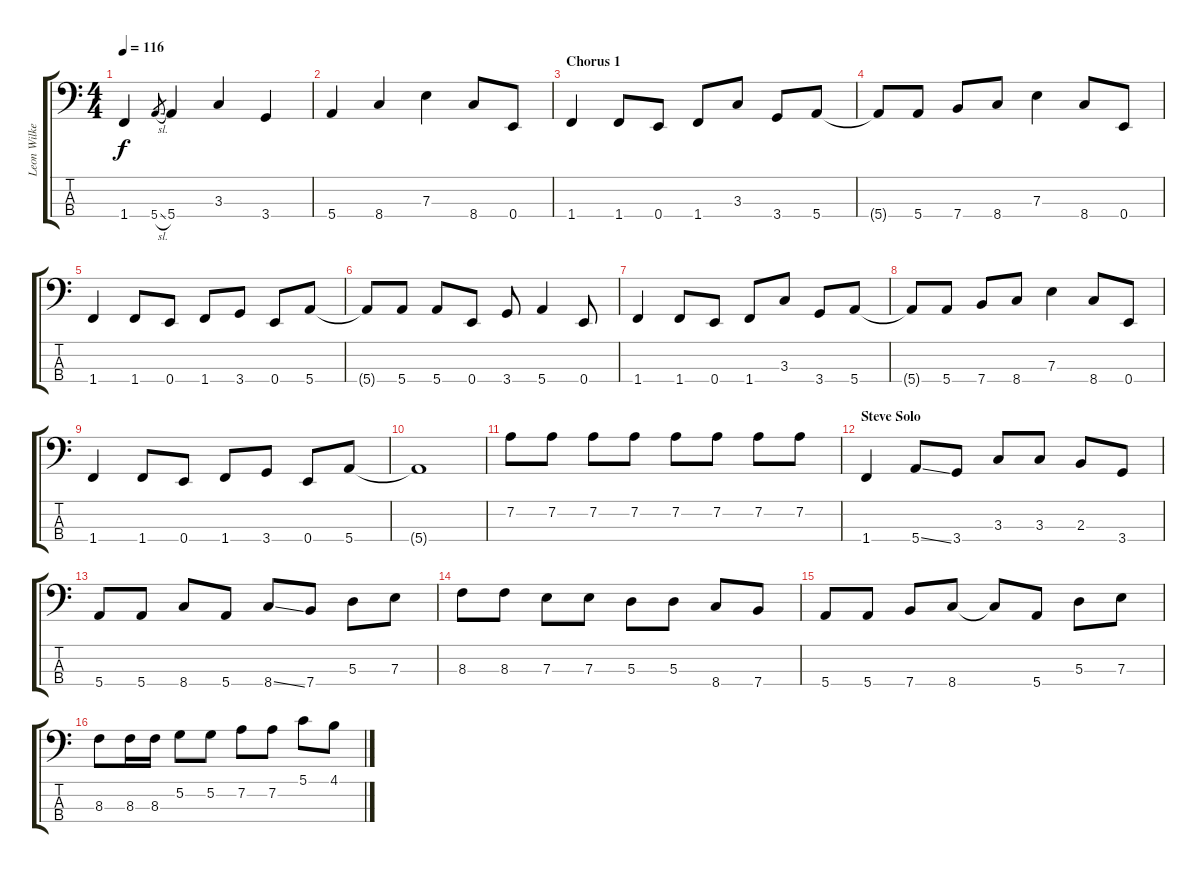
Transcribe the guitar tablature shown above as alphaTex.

\track ("Leon Wilkeson" "Leon Wilke") {instrument electricbasspick}
\staff {score tabs}
\tuning (G2 D2 A1 E1) {hide}
\ts (4 4)
\tempo 116
\clef f4
\ks c
1.4.4{dy f} 5.4{sl}.8{gr} 5.4.4 3.3.4 3.4.4 |
5.4.4 8.4.4 7.3.4 8.4.8 0.4.8 |
\section ("" "Chorus 1")
1.4.4 1.4.8 0.4.8 1.4.8 3.3.8 3.4.8 5.4.8 |
5.4{t}.8 5.4.8 7.4.8 8.4.8 7.3.4 8.4.8 0.4.8 |
1.4.4 1.4.8 0.4.8 1.4.8 3.4.8 0.4.8 5.4.8 |
5.4{t}.8 5.4.8 5.4.8 0.4.8 3.4.8 5.4.4 0.4.8 |
1.4.4 1.4.8 0.4.8 1.4.8 3.3.8 3.4.8 5.4.8 |
5.4{t}.8 5.4.8 7.4.8 8.4.8 7.3.4 8.4.8 0.4.8 |
1.4.4 1.4.8 0.4.8 1.4.8 3.4.8 0.4.8 5.4.8 |
5.4{t}.1 |
7.2.8 7.2.8 7.2.8 7.2.8 7.2.8 7.2.8 7.2.8 7.2.8 |
\section ("" "Steve Solo")
1.4.4 5.4{ss}.8 3.4.8 3.3.8 3.3.8 2.3.8 3.4.8 |
5.4.8 5.4.8 8.4.8 5.4.8 8.4{ss}.8 7.4.8 5.3.8 7.3.8 |
8.3.8 8.3.8 7.3.8 7.3.8 5.3.8 5.3.8 8.4.8 7.4.8 |
5.4.8 5.4.8 7.4.8 8.4.8 8.4{t}.8 5.4.8 5.3.8 7.3.8 |
8.3.8 8.3.16 8.3.16 5.2.8 5.2.8 7.2.8 7.2.8 5.1.8 4.1.8
